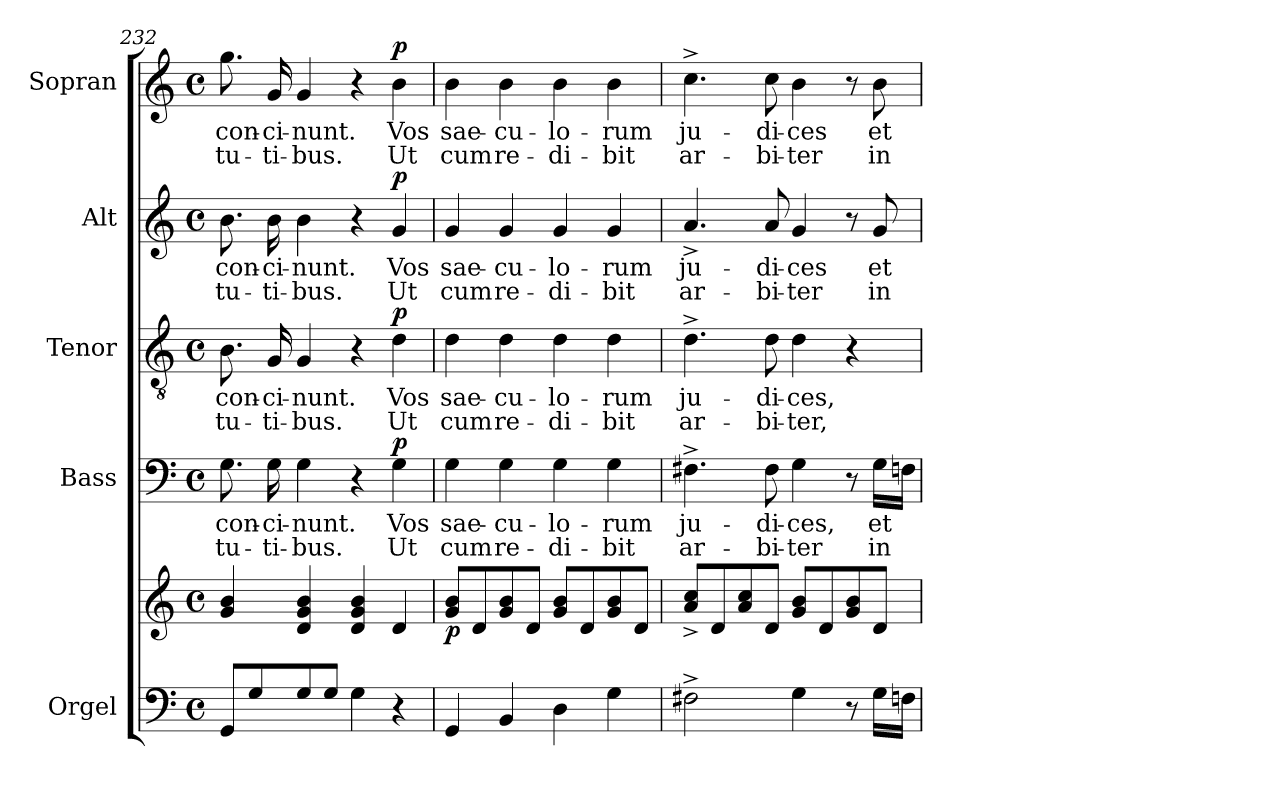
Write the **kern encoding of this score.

**kern	**kern	**dynam	**kern	**text	**text	**dynam	**kern	**text	**text	**dynam	**kern	**text	**text	**dynam	**kern	**text	**text	**dynam
*part5	*part5	*part5	*part4	*part4	*part4	*part4	*part3	*part3	*part3	*part3	*part2	*part2	*part2	*part2	*part1	*part1	*part1	*part1
*staff6	*staff5	*staff5/6	*staff4	*staff4	*staff4	*staff4	*staff3	*staff3	*staff3	*staff3	*staff2	*staff2	*staff2	*staff2	*staff1	*staff1	*staff1	*staff1
*I"Orgel	*	*	*I"Bass	*	*	*	*I"Tenor	*	*	*	*I"Alt	*	*	*	*I"Sopran	*	*	*
*I'Org.	*	*	*I'B.	*	*	*	*I'T.	*	*	*	*I'A.	*	*	*	*I'S.	*	*	*
*clefF4	*clefG2	*	*clefF4	*	*	*	*clefGv2	*	*	*	*clefG2	*	*	*	*clefG2	*	*	*
*k[]	*k[]	*	*k[]	*	*	*	*k[]	*	*	*	*k[]	*	*	*	*k[]	*	*	*
*C:	*C:	*	*C:	*	*	*	*C:	*	*	*	*C:	*	*	*	*C:	*	*	*
*M4/4	*M4/4	*	*M4/4	*	*	*	*M4/4	*	*	*	*M4/4	*	*	*	*M4/4	*	*	*
*met(c)	*met(c)	*	*met(c)	*	*	*	*met(c)	*	*	*	*met(c)	*	*	*	*met(c)	*	*	*
=232	=232	=232	=232	=232	=232	=232	=232	=232	=232	=232	=232	=232	=232	=232	=232	=232	=232	=232
!	!	!	!	!LO:LY:b	!LO:LY:b	!	!	!LO:LY:b	!LO:LY:b	!	!	!LO:LY:b	!LO:LY:b	!	!	!LO:LY:b	!LO:LY:b	!
8GG/L	4g/ 4b/	.	8.G\	con-	-tu-	.	8.B\	con-	-tu-	.	8.b\	con-	-tu-	.	8.gg\	con-	-tu-	.
8G/	.	.	.	.	.	.	.	.	.	.	.	.	.	.	.	.	.	.
!	!	!	!	!LO:LY:b	!LO:LY:b	!	!	!LO:LY:b	!LO:LY:b	!	!	!LO:LY:b	!LO:LY:b	!	!	!LO:LY:b	!LO:LY:b	!
.	.	.	16G\	-ci-	-ti-	.	16G/	-ci-	-ti-	.	16b\	-ci-	-ti-	.	16g/	-ci-	-ti-	.
!	!	!	!	!LO:LY:b	!LO:LY:b	!	!	!LO:LY:b	!LO:LY:b	!	!	!LO:LY:b	!LO:LY:b	!	!	!LO:LY:b	!LO:LY:b	!
8G/	4d/ 4g/ 4b/	.	4G\	-nunt.	-bus.	.	4G/	-nunt.	-bus.	.	4b\	-nunt.	-bus.	.	4g/	-nunt.	-bus.	.
8G/J	.	.	.	.	.	.	.	.	.	.	.	.	.	.	.	.	.	.
4G\	4d/ 4g/ 4b/	.	4r	.	.	.	4r	.	.	.	4r	.	.	.	4r	.	.	.
!	!	!	!	!LO:LY:b	!LO:LY:b	!LO:DY:a	!	!LO:LY:b	!LO:LY:b	!LO:DY:a	!	!LO:LY:b	!LO:LY:b	!LO:DY:a	!	!LO:LY:b	!LO:LY:b	!LO:DY:a
4r	4d/	.	4G\	Vos	Ut	p	4d\	Vos	Ut	p	4g/	Vos	Ut	p	4b\	Vos	Ut	p
=233	=233	=233	=233	=233	=233	=233	=233	=233	=233	=233	=233	=233	=233	=233	=233	=233	=233	=233
!	!	!LO:DY:b	!	!LO:LY:b	!LO:LY:b	!	!	!LO:LY:b	!LO:LY:b	!	!	!LO:LY:b	!LO:LY:b	!	!	!LO:LY:b	!LO:LY:b	!
4GG/	8g/ 8b/L	p	4G\	sae-	cum	.	4d\	sae-	cum	.	4g/	sae-	cum	.	4b\	sae-	cum	.
.	8d/	.	.	.	.	.	.	.	.	.	.	.	.	.	.	.	.	.
!	!	!	!	!LO:LY:b	!LO:LY:b	!	!	!LO:LY:b	!LO:LY:b	!	!	!LO:LY:b	!LO:LY:b	!	!	!LO:LY:b	!LO:LY:b	!
4BB/	8g/ 8b/	.	4G\	-cu-	re-	.	4d\	-cu-	re-	.	4g/	-cu-	re-	.	4b\	-cu-	re-	.
.	8d/J	.	.	.	.	.	.	.	.	.	.	.	.	.	.	.	.	.
!	!	!	!	!LO:LY:b	!LO:LY:b	!	!	!LO:LY:b	!LO:LY:b	!	!	!LO:LY:b	!LO:LY:b	!	!	!LO:LY:b	!LO:LY:b	!
4D\	8g/ 8b/L	.	4G\	-lo-	-di-	.	4d\	-lo-	-di-	.	4g/	-lo-	-di-	.	4b\	-lo-	-di-	.
.	8d/	.	.	.	.	.	.	.	.	.	.	.	.	.	.	.	.	.
!	!	!	!	!LO:LY:b	!LO:LY:b	!	!	!LO:LY:b	!LO:LY:b	!	!	!LO:LY:b	!LO:LY:b	!	!	!LO:LY:b	!LO:LY:b	!
4G\	8g/ 8b/	.	4G\	-rum	-bit	.	4d\	-rum	-bit	.	4g/	-rum	-bit	.	4b\	-rum	-bit	.
.	8d/J	.	.	.	.	.	.	.	.	.	.	.	.	.	.	.	.	.
!!LO:PB:g=z
=234	=234	=234	=234	=234	=234	=234	=234	=234	=234	=234	=234	=234	=234	=234	=234	=234	=234	=234
!	!	!	!	!LO:LY:b	!LO:LY:b	!	!	!LO:LY:b	!LO:LY:b	!	!	!LO:LY:b	!LO:LY:b	!	!	!LO:LY:b	!LO:LY:b	!
2F#X^>\	8a/^< 8cc/^<L	.	4.F#X^>\	ju-	ar-	.	4.d^>\	ju-	ar-	.	4.a^>/	ju-	ar-	.	4.cc^>\	ju-	ar-	.
.	8d/	.	.	.	.	.	.	.	.	.	.	.	.	.	.	.	.	.
.	8a/ 8cc/	.	.	.	.	.	.	.	.	.	.	.	.	.	.	.	.	.
!	!	!	!	!LO:LY:b	!LO:LY:b	!	!	!LO:LY:b	!LO:LY:b	!	!	!LO:LY:b	!LO:LY:b	!	!	!LO:LY:b	!LO:LY:b	!
.	8d/J	.	8F#\	-di-	-bi-	.	8d\	-di-	-bi-	.	8a/	-di-	-bi-	.	8cc\	-di-	-bi-	.
!	!	!	!	!LO:LY:b	!LO:LY:b	!	!	!LO:LY:b	!LO:LY:b	!	!	!LO:LY:b	!LO:LY:b	!	!	!LO:LY:b	!LO:LY:b	!
4G\	8g/ 8b/L	.	4G\	-ces,	-ter	.	4d\	-ces,	-ter,	.	4g/	-ces	-ter	.	4b\	-ces	-ter	.
.	8d/	.	.	.	.	.	.	.	.	.	.	.	.	.	.	.	.	.
8r	8g/ 8b/	.	8r	.	.	.	4r	.	.	.	8r	.	.	.	8r	.	.	.
!	!	!	!	!LO:LY:b	!LO:LY:b	!	!	!	!	!	!	!LO:LY:b	!LO:LY:b	!	!	!LO:LY:b	!LO:LY:b	!
16G\LL	8d/J	.	16G\LL	et	in	.	.	.	.	.	8g/	et	in	.	8b\	et	in	.
16Fn\JJ	.	.	16Fn\JJ	.	.	.	.	.	.	.	.	.	.	.	.	.	.	.
=	=	=	=	=	=	=	=	=	=	=	=	=	=	=	=	=	=	=
*-	*-	*-	*-	*-	*-	*-	*-	*-	*-	*-	*-	*-	*-	*-	*-	*-	*-	*-
